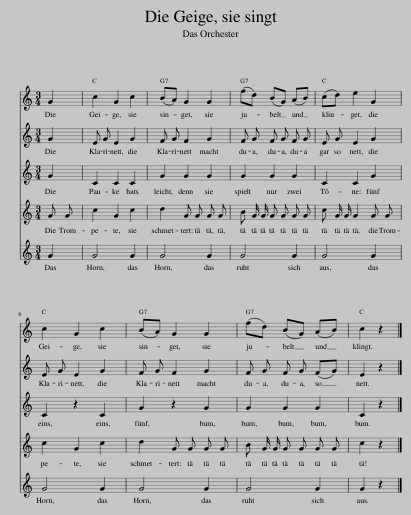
X:1
%%score 1 2 3 4 5
L:1/8
M:3/4
I:linebreak $
K:C
V:1 treble
V:2 treble
V:3 treble
V:4 treble
V:5 treble
V:1
 G2 | c2 G2 c2 | (BA) G2 G2 | (fd) (BG) (AB) | (cd) e2 G2 |$ %5
 c2 G2 c2 | (BA) G2 G2 | (fd) (BG) (AB) | c2 z2 |] %9
V:2
 G2 | E G E2 G2 | F G F2 G2 | F G F G F G | E G E2 G2 |$ %5
 E G E2 G2 | F G F2 G2 | F G F G (FG) | E2 z2 |] %9
V:3
 G2 | C2 C2 C2 | G2 G2 G2 | G2 G2 G2 | C2 C2 G2 |$ %5
 C2 z2 C2 | G2 z2 G2 | G2 G2 G2 | C2 z2 |] %9
V:4
 G G | c2 G2 c2 | d2 G G G G | B G/ G/ G G G G | c G/ G/ G2 G G |$ %5
 c2 G2 c2 | d2 G G G G | B G/ G/ G G G G | c2 z2 |] %9
V:5
 G2 | G4 G2 | G4 G2 | G4 G2 | G4 G2 |$ %5
 G4 G2 | G4 G2 | G4 G2 | G2 z2 |] %9
